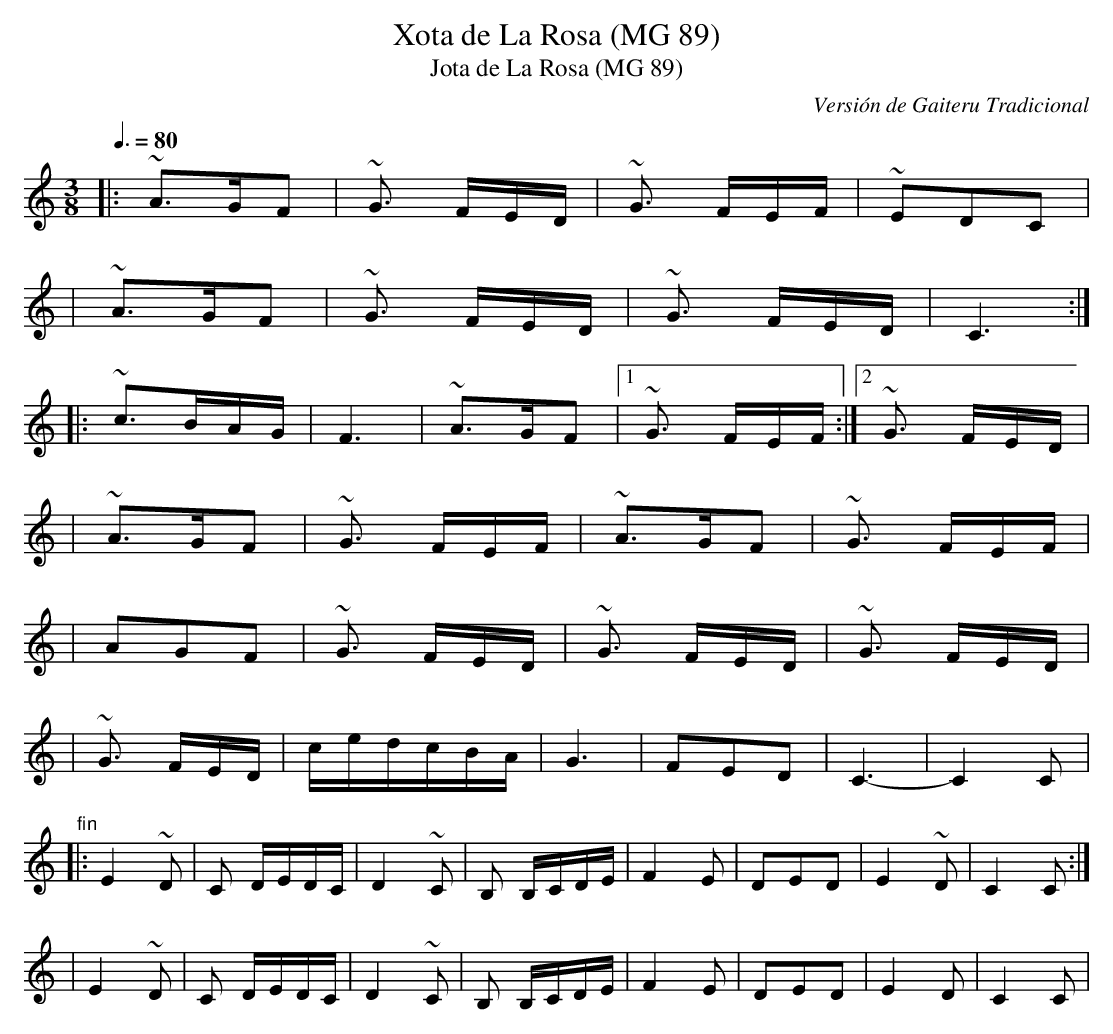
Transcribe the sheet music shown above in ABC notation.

X:1
T:Xota de La Rosa (MG 89)
T:Jota de La Rosa (MG 89)
C:Versión de Gaiteru Tradicional
E:Comp.
M:3/8
L:1/8
Q:3/8=80
K:C
|: ~A>GF|~G3/2 F/E/D/|~G3/2 F/E/F/|~EDC|
|~A>GF|~G3/2 F/E/D/|~G3/2 F/E/D/|C3 :|
|: ~c3/2B/A/G/|F3|~A>GF|[1 ~G3/2 F/E/F/ :|[2 ~G3/2 F/E/D/|
|~A>GF|~G3/2 F/E/F/|~A>GF|~G3/2 F/E/F/|
|AGF|~G3/2 F/E/D/|~G3/2 F/E/D/|~G3/2 F/E/D/|
|~G3/2 F/E/D/|c/e/d/c/B/A/|G3|FED|C3-|C2 C| "fin"
|: E2 ~D|C D/E/D/C/|D2 ~C|B, B,/C/D/E/|F2 E|DED|E2 ~D|C2 C :|
|E2 ~D|C D/E/D/C/|D2 ~C|B, B,/C/D/E/|F2 E|DED|E2 D|C2 C |
"rep. hasta fin"
